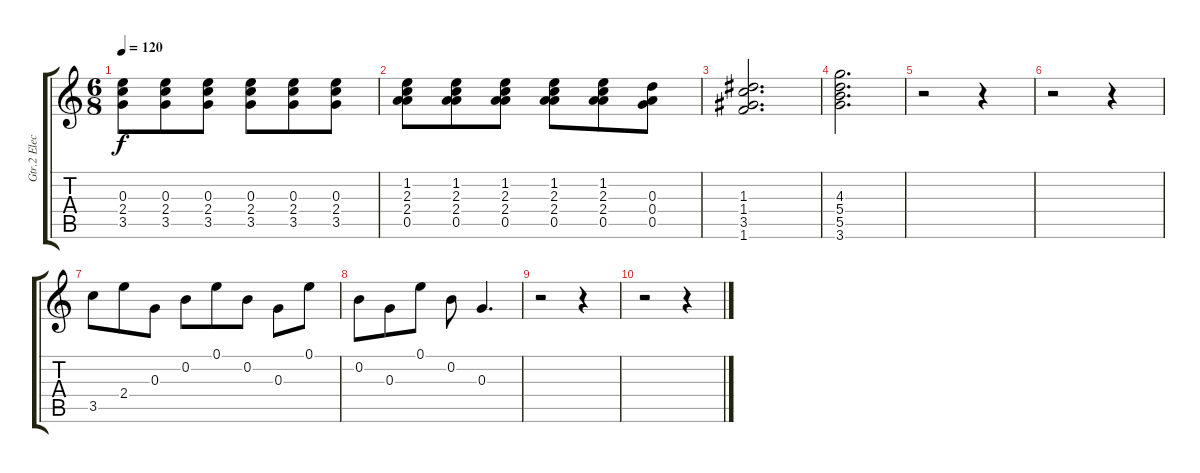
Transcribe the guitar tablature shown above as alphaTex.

\track ("Gtr.2 Electric Gtr.(Clean Tone)" "Gtr.2 Elec") {instrument electricguitarclean}
\staff {score tabs}
\tuning (E4 B3 G3 D4 A3 E3) {hide}
\ts (6 8)
\tempo 120
\clef g2
\ks c
(0.3 2.4 3.5).8{dy f} (0.3 2.4 3.5).8 (0.3 2.4 3.5).8 (0.3 2.4 3.5).8 (0.3 2.4 3.5).8 (0.3 2.4 3.5).8 |
(1.2 2.3 2.4 0.5).8 (1.2 2.3 2.4 0.5).8 (1.2 2.3 2.4 0.5).8 (1.2 2.3 2.4 0.5).8 (1.2 2.3 2.4 0.5).8 (0.3 0.4 0.5).8 |
(1.3 1.4 3.5 1.6).2{d} |
(4.3 5.4 5.5 3.6).2{d} |
r.2 r.4 |
r.2 r.4 |
3.5.8 2.4.8 0.3.8 0.2.8 0.1.8 0.2.8 0.3.8 0.1.8 |
0.2.8 0.3.8 0.1.8 0.2.8 0.3.4{d} |
r.2 r.4 |
r.2 r.4
